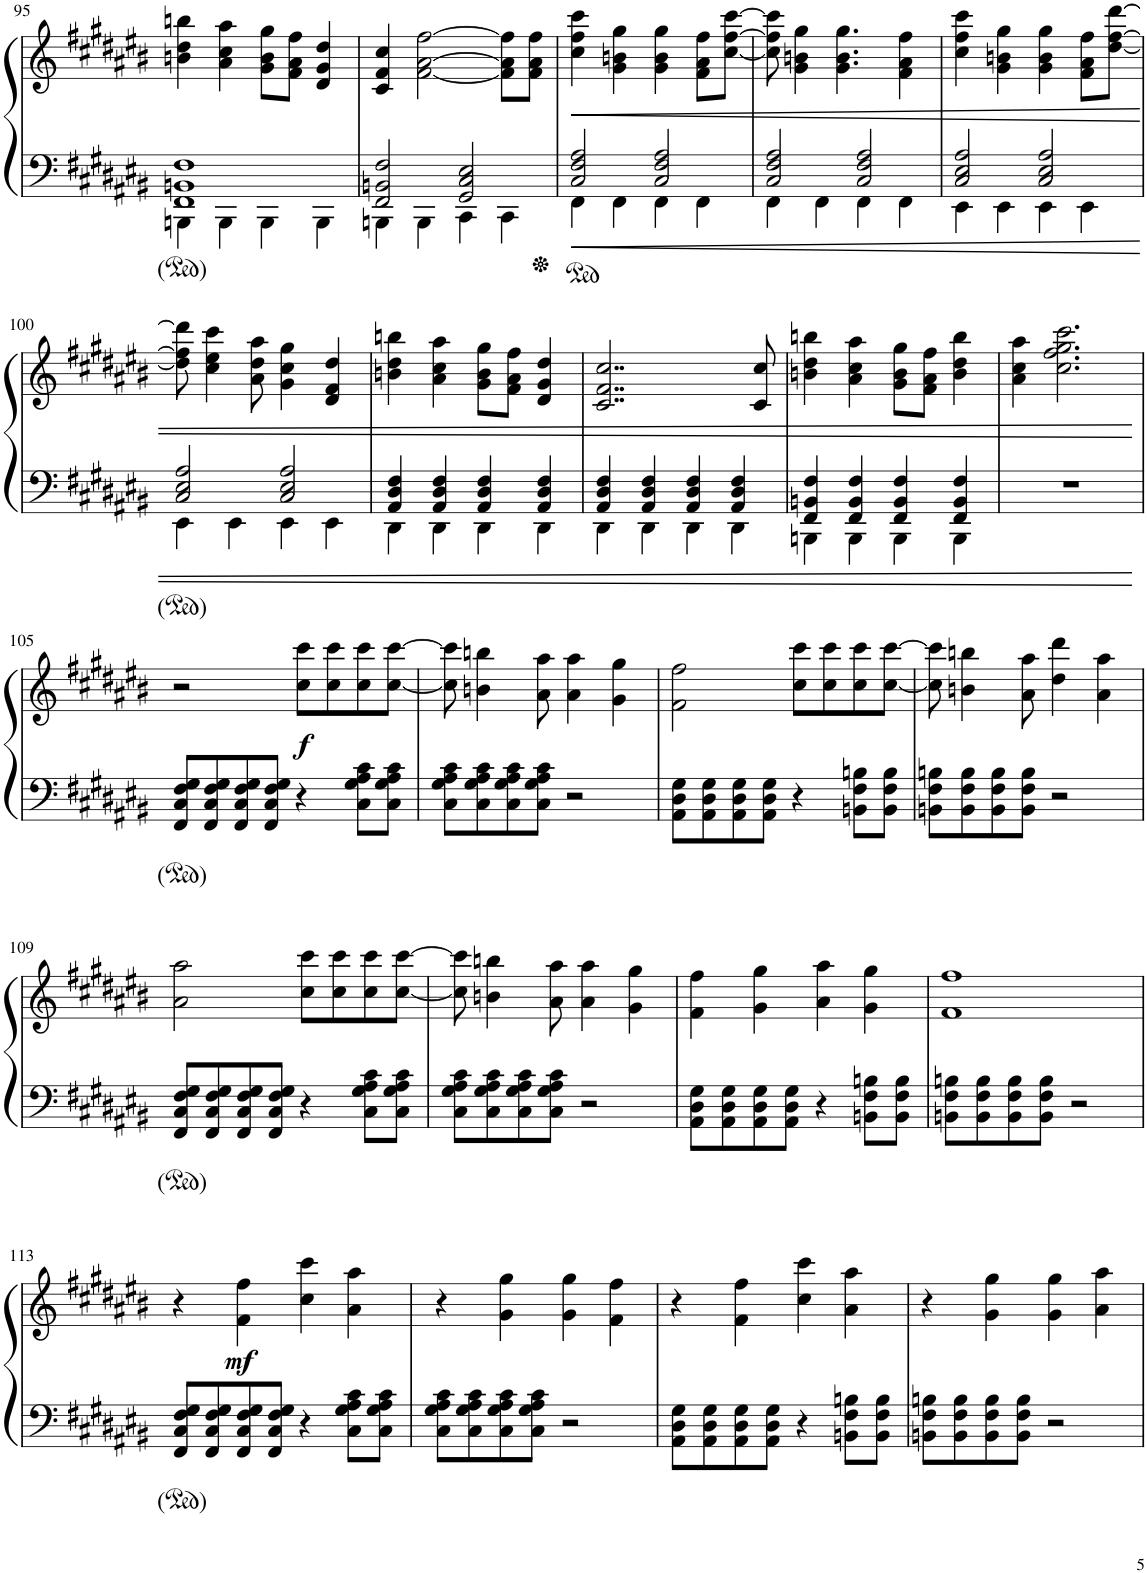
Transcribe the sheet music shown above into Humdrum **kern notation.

**kern	**kern	**dynam
*part1	*part1	*part1
*staff2	*staff1	*staff1/2
*I"Piano	*	*
*I'Pno.	*	*
!!LO:PB:g=z
*clefF4	*clefG2	*
*k[f#c#g#d#a#e#b#]	*k[f#c#g#d#a#e#b#]	*
*M4/4	*M4/4	*
=95	=95	=95
*^	*	*
1FF# 1BBn 1F#	4BBBn\	4bn\ 4dd#\ 4bbn\	.
.	4BBB\	4a#\ 4cc#\ 4aa#\	.
.	4BBB\	8g#\ 8b\ 8gg#\L	.
.	.	8f#\ 8a#\ 8ff#\J	.
.	4BBB\	4d#/ 4g#/ 4dd#/	.
=96	=96	=96	=96
2FF#/ 2BBn/ 2F#/	4BBBn\	4c#/ 4f#/ 4cc#/	.
.	4BBB\	[2f#\ [2a#\ [2ff#\	.
2GG#/ 2C#/ 2E#/	4CC#\	.	.
.	4CC#\	8f#\] 8a#\] 8ff#\]L	.
.	.	8f#\ 8a#\ 8ff#\J	.
=97	=97	=97	=97
!	!	!	!LO:HP:b
2C#/ 2F#/ 2A#/	4FF#\	4cc#\ 4ff#\ 4ccc#\	<
.	4FF#\	4g#\ 4bn\ 4gg#\	.
2C#/ 2F#/ 2A#/	4FF#\	4g#\ 4b\ 4gg#\	.
.	4FF#\	8f#\ 8a#\ 8ff#\L	.
.	.	[8cc#\ [8ff#\ [8ccc#\J	.
=98	=98	=98	=98
2C#/ 2F#/ 2A#/	4FF#\	8cc#\] 8ff#\] 8ccc#\]	.
.	.	4g#\ 4bn\ 4gg#\	.
.	4FF#\	.	.
.	.	4.g#\ 4.b\ 4.gg#\	.
2C#/ 2F#/ 2A#/	4FF#\	.	.
.	4FF#\	4f#\ 4a#\ 4ff#\	.
=99	=99	=99	=99
2C#/ 2E#/ 2A#/	4EE#\	4cc#\ 4ff#\ 4ccc#\	.
.	4EE#\	4g#\ 4bn\ 4gg#\	.
2C#/ 2E#/ 2A#/	4EE#\	4g#\ 4b\ 4gg#\	.
.	4EE#\	8f#\ 8a#\ 8ff#\L	.
.	.	[8dd#\ [8ff#\ [8ddd#\J	.
!!LO:LB:g=z
=100	=100	=100	=100
2C#/ 2E#/ 2A#/	4EE#\	8dd#\] 8ff#\] 8ddd#\]	.
.	.	4cc#\ 4ee#\ 4ccc#\	.
.	4EE#\	.	.
.	.	8a#\ 8dd#\ 8aa#\	.
2C#/ 2E#/ 2A#/	4EE#\	4g#\ 4cc#\ 4gg#\	.
.	4EE#\	4d#/ 4f#/ 4dd#/	.
=101	=101	=101	=101
4AA#/ 4D#/ 4F#/	4DD#\	4bn\ 4dd#\ 4bbn\	.
4AA#/ 4D#/ 4F#/	4DD#\	4a#\ 4cc#\ 4aa#\	.
4AA#/ 4D#/ 4F#/	4DD#\	8g#\ 8b\ 8gg#\L	.
.	.	8f#\ 8a#\ 8ff#\J	.
4AA#/ 4D#/ 4F#/	4DD#\	4d#/ 4g#/ 4dd#/	.
=102	=102	=102	=102
4AA#/ 4D#/ 4F#/	4DD#\	2..c#/ 2..f#/ 2..cc#/	.
4AA#/ 4D#/ 4F#/	4DD#\	.	.
4AA#/ 4D#/ 4F#/	4DD#\	.	.
4AA#/ 4D#/ 4F#/	4DD#\	.	.
.	.	8c#/ 8cc#/	.
=103	=103	=103	=103
4FF#/ 4BBn/ 4F#/	4BBBn\	4bn\ 4dd#\ 4bbn\	.
4FF#/ 4BB/ 4F#/	4BBB\	4a#\ 4cc#\ 4aa#\	.
4FF#/ 4BB/ 4F#/	4BBB\	8g#\ 8b\ 8gg#\L	.
.	.	8f#\ 8a#\ 8ff#\J	.
4FF#/ 4BB/ 4F#/	4BBB\	4b\ 4dd#\ 4bb\	.
*v	*v	*	*
=104	=104	=104
1r	4a#\ 4cc#\ 4aa#\	.
.	2.cc#\ 2.ff#\ 2.gg#\ 2.ccc#\	.
.	.	[
!!LO:LB:g=z
=105	=105	=105
8FF#/ 8C#/ 8F#/ 8G#/L	2r	.
8FF#/ 8C#/ 8F#/ 8G#/	.	.
8FF#/ 8C#/ 8F#/ 8G#/	.	.
8FF#/ 8C#/ 8F#/ 8G#/J	.	.
!	!	!LO:DY:b
4r	8cc#\ 8ccc#\L	f
.	8cc#\ 8ccc#\	.
8C#\ 8G#\ 8A#\ 8c#\L	8cc#\ 8ccc#\	.
8C#\ 8G#\ 8A#\ 8c#\J	[8cc#\ [8ccc#\J	.
=106	=106	=106
8C#\ 8G#\ 8A#\ 8c#\L	8cc#\] 8ccc#\]	.
8C#\ 8G#\ 8A#\ 8c#\	4bn\ 4bbn\	.
8C#\ 8G#\ 8A#\ 8c#\	.	.
8C#\ 8G#\ 8A#\ 8c#\J	8a#\ 8aa#\	.
2r	4a#\ 4aa#\	.
.	4g#\ 4gg#\	.
=107	=107	=107
8AA#\ 8D#\ 8G#\L	2f#\ 2ff#\	.
8AA#\ 8D#\ 8G#\	.	.
8AA#\ 8D#\ 8G#\	.	.
8AA#\ 8D#\ 8G#\J	.	.
4r	8cc#\ 8ccc#\L	.
.	8cc#\ 8ccc#\	.
8BBn\ 8F#\ 8Bn\L	8cc#\ 8ccc#\	.
8BB\ 8F#\ 8B\J	[8cc#\ [8ccc#\J	.
=108	=108	=108
8BBn\ 8F#\ 8Bn\L	8cc#\] 8ccc#\]	.
8BB\ 8F#\ 8B\	4bn\ 4bbn\	.
8BB\ 8F#\ 8B\	.	.
8BB\ 8F#\ 8B\J	8a#\ 8aa#\	.
2r	4dd#\ 4ddd#\	.
.	4a#\ 4aa#\	.
!!LO:LB:g=z
=109	=109	=109
8FF#/ 8C#/ 8F#/ 8G#/L	2a#\ 2aa#\	.
8FF#/ 8C#/ 8F#/ 8G#/	.	.
8FF#/ 8C#/ 8F#/ 8G#/	.	.
8FF#/ 8C#/ 8F#/ 8G#/J	.	.
4r	8cc#\ 8ccc#\L	.
.	8cc#\ 8ccc#\	.
8C#\ 8G#\ 8A#\ 8c#\L	8cc#\ 8ccc#\	.
8C#\ 8G#\ 8A#\ 8c#\J	[8cc#\ [8ccc#\J	.
=110	=110	=110
8C#\ 8G#\ 8A#\ 8c#\L	8cc#\] 8ccc#\]	.
8C#\ 8G#\ 8A#\ 8c#\	4bn\ 4bbn\	.
8C#\ 8G#\ 8A#\ 8c#\	.	.
8C#\ 8G#\ 8A#\ 8c#\J	8a#\ 8aa#\	.
2r	4a#\ 4aa#\	.
.	4g#\ 4gg#\	.
=111	=111	=111
8AA#\ 8D#\ 8G#\L	4f#\ 4ff#\	.
8AA#\ 8D#\ 8G#\	.	.
8AA#\ 8D#\ 8G#\	4g#\ 4gg#\	.
8AA#\ 8D#\ 8G#\J	.	.
4r	4a#\ 4aa#\	.
8BBn\ 8F#\ 8Bn\L	4g#\ 4gg#\	.
8BB\ 8F#\ 8B\J	.	.
=112	=112	=112
8BBn\ 8F#\ 8Bn\L	1f# 1ff#	.
8BB\ 8F#\ 8B\	.	.
8BB\ 8F#\ 8B\	.	.
8BB\ 8F#\ 8B\J	.	.
2r	.	.
!!LO:LB:g=z
=113	=113	=113
8FF#/ 8C#/ 8F#/ 8G#/L	4r	.
8FF#/ 8C#/ 8F#/ 8G#/	.	.
!	!	!LO:DY:b
8FF#/ 8C#/ 8F#/ 8G#/	4f#\ 4ff#\	mf
8FF#/ 8C#/ 8F#/ 8G#/J	.	.
4r	4cc#\ 4ccc#\	.
8C#\ 8G#\ 8A#\ 8c#\L	4a#\ 4aa#\	.
8C#\ 8G#\ 8A#\ 8c#\J	.	.
=114	=114	=114
8C#\ 8G#\ 8A#\ 8c#\L	4r	.
8C#\ 8G#\ 8A#\ 8c#\	.	.
8C#\ 8G#\ 8A#\ 8c#\	4g#\ 4gg#\	.
8C#\ 8G#\ 8A#\ 8c#\J	.	.
2r	4g#\ 4gg#\	.
.	4f#\ 4ff#\	.
=115	=115	=115
8AA#\ 8D#\ 8G#\L	4r	.
8AA#\ 8D#\ 8G#\	.	.
8AA#\ 8D#\ 8G#\	4f#\ 4ff#\	.
8AA#\ 8D#\ 8G#\J	.	.
4r	4cc#\ 4ccc#\	.
8BBn\ 8F#\ 8Bn\L	4a#\ 4aa#\	.
8BB\ 8F#\ 8B\J	.	.
=116	=116	=116
8BBn\ 8F#\ 8Bn\L	4r	.
8BB\ 8F#\ 8B\	.	.
8BB\ 8F#\ 8B\	4g#\ 4gg#\	.
8BB\ 8F#\ 8B\J	.	.
2r	4g#\ 4gg#\	.
.	4a#\ 4aa#\	.
=	=	=
*-	*-	*-
